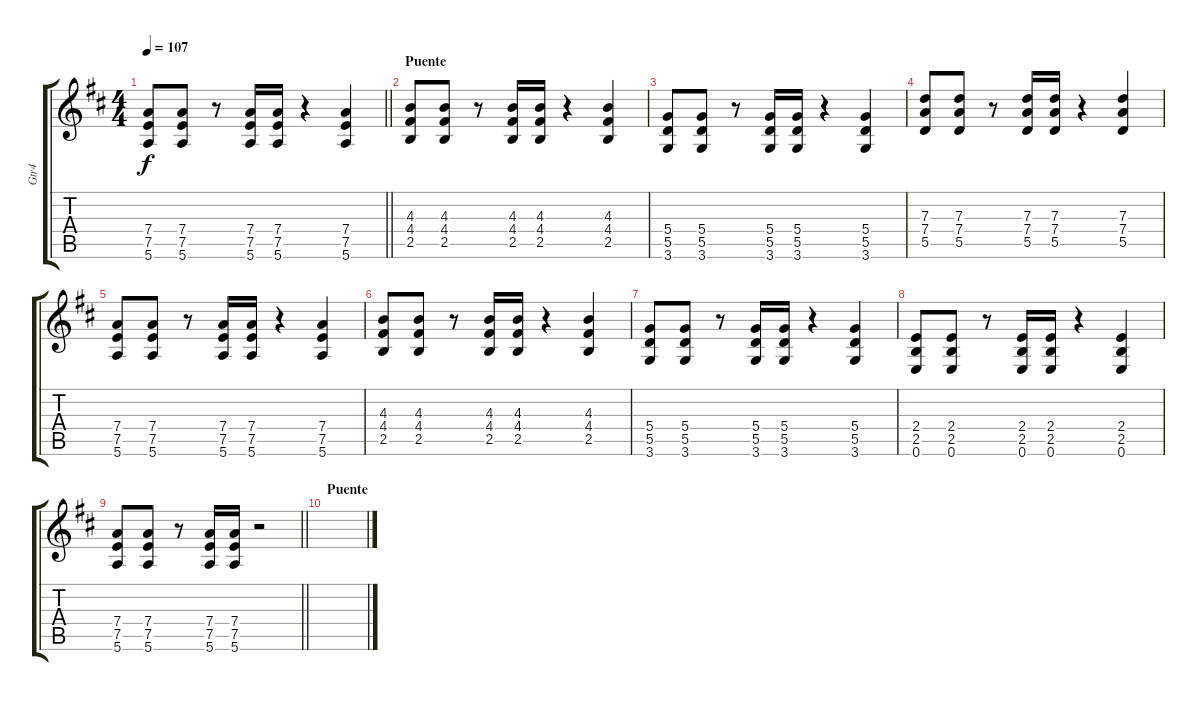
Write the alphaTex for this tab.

\track ("Gtr4" "Gtr4") {instrument distortionguitar}
\staff {score tabs}
\tuning (E4 B3 G3 D3 A2 E2) {hide}
\ts (4 4)
\tempo 107
\clef g2
\barLineRight lightlight
\ks d
(7.4 7.5 5.6).8{dy f} (7.4 7.5 5.6).8 r.8 (7.4 7.5 5.6).16 (7.4 7.5 5.6).16 r.4 (7.4 7.5 5.6).4 |
\section ("" "Puente")
(4.3 4.4 2.5).8 (4.3 4.4 2.5).8 r.8 (4.3 4.4 2.5).16 (4.3 4.4 2.5).16 r.4 (4.3 4.4 2.5).4 |
(5.4 5.5 3.6).8 (5.4 5.5 3.6).8 r.8 (5.4 5.5 3.6).16 (5.4 5.5 3.6).16 r.4 (5.4 5.5 3.6).4 |
(7.3 7.4 5.5).8 (7.3 7.4 5.5).8 r.8 (7.3 7.4 5.5).16 (7.3 7.4 5.5).16 r.4 (7.3 7.4 5.5).4 |
(7.4 7.5 5.6).8 (7.4 7.5 5.6).8 r.8 (7.4 7.5 5.6).16 (7.4 7.5 5.6).16 r.4 (7.4 7.5 5.6).4 |
(4.3 4.4 2.5).8 (4.3 4.4 2.5).8 r.8 (4.3 4.4 2.5).16 (4.3 4.4 2.5).16 r.4 (4.3 4.4 2.5).4 |
(5.4 5.5 3.6).8 (5.4 5.5 3.6).8 r.8 (5.4 5.5 3.6).16 (5.4 5.5 3.6).16 r.4 (5.4 5.5 3.6).4 |
(2.4 2.5 0.6).8 (2.4 2.5 0.6).8 r.8 (2.4 2.5 0.6).16 (2.4 2.5 0.6).16 r.4 (2.4 2.5 0.6).4 |
\barLineRight lightlight
(7.4 7.5 5.6).8 (7.4 7.5 5.6).8 r.8 (7.4 7.5 5.6).16 (7.4 7.5 5.6).16 r.2 |
\section ("" "Puente")
